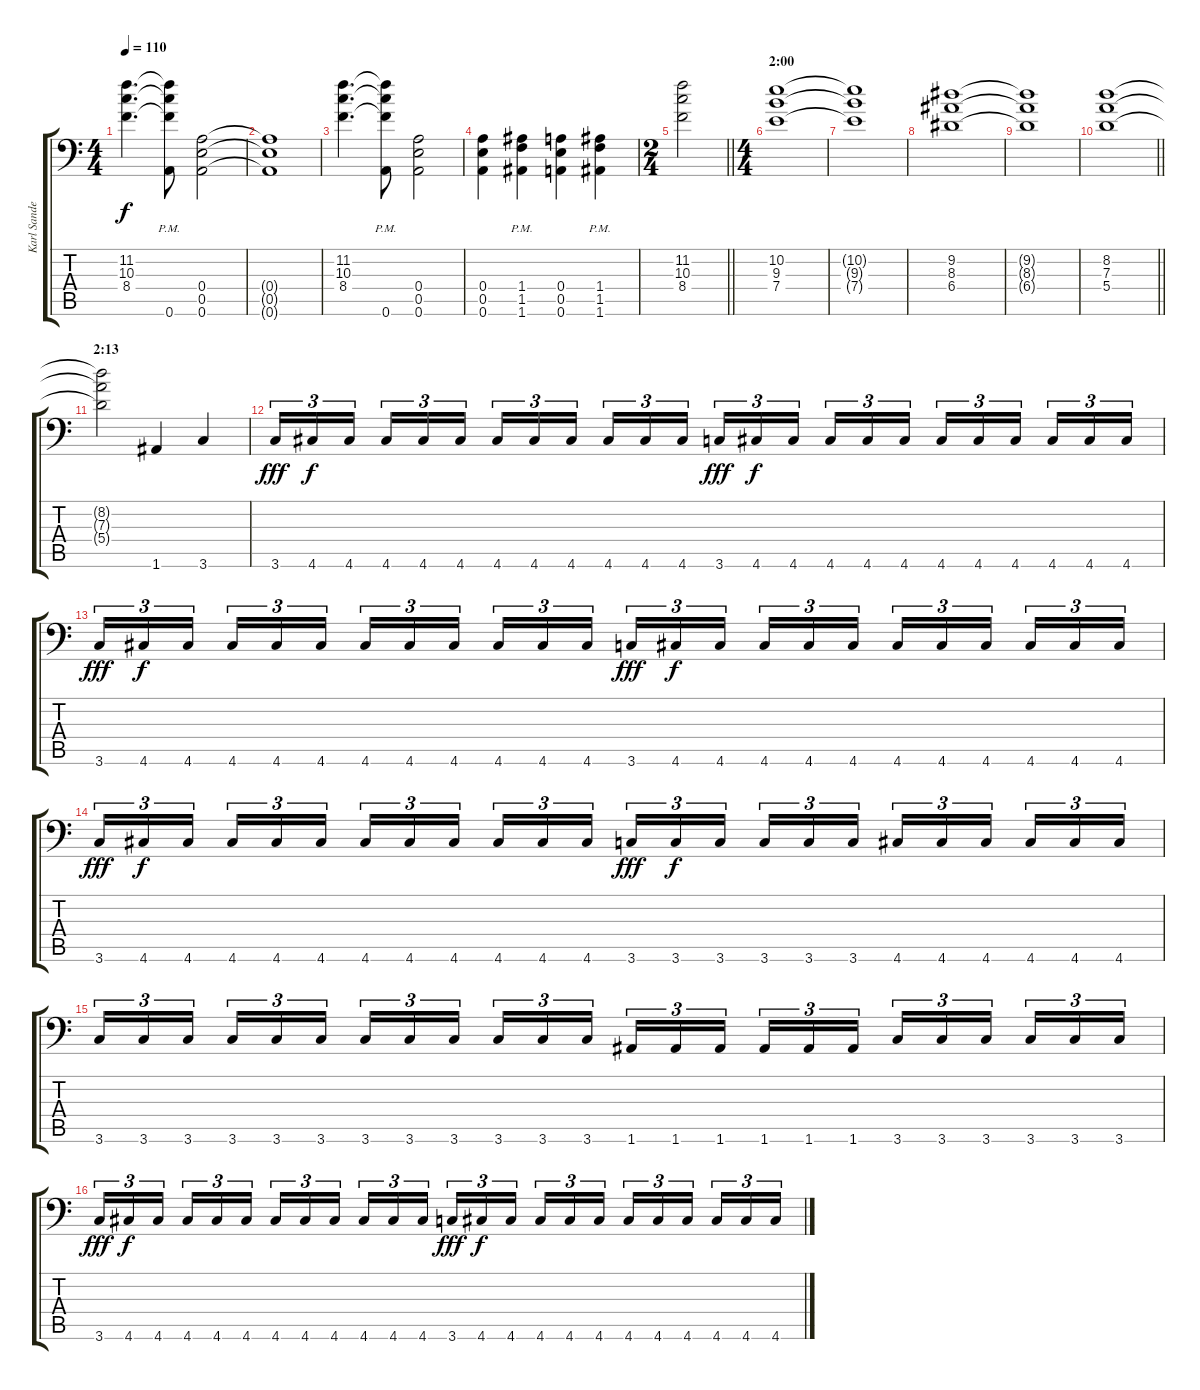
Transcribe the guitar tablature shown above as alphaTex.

\track ("Karl Sanders" "Karl Sande") {instrument distortionguitar}
\staff {score tabs}
\tuning (B3 Gb3 D3 A2 E2 A1) {hide}
\ts (4 4)
\tempo 110
\clef f4
\ks c
(11.2 10.3 8.4).4{d dy f} (11.2{t} 10.3{t} 8.4{t} 0.6{pm}).8 (0.4 0.5 0.6).2 |
(0.4{t} 0.5{t} 0.6{t}).1 |
(11.2 10.3 8.4).4{d} (11.2{t} 10.3{t} 8.4{t} 0.6{pm}).8 (0.4 0.5 0.6).2 |
(0.4 0.5 0.6).4 (1.4{pm} 1.5{pm} 1.6{pm}).4 (0.4 0.5 0.6).4 (1.4{pm} 1.5{pm} 1.6{pm}).4 |
\ts (2 4)
\barLineRight lightlight
(11.2 10.3 8.4).2 |
\ts (4 4)
\section ("" "2:00")
(10.2 9.3 7.4).1 |
(10.2{t} 9.3{t} 7.4{t}).1 |
(9.2 8.3 6.4).1 |
(9.2{t} 8.3{t} 6.4{t}).1 |
\barLineRight lightlight
(8.2 7.3 5.4).1 |
\section ("" "2:13")
(8.2{t} 7.3{t} 5.4{t}).2 1.6.4 3.6.4 |
3.6.16{tu (3 2) dy fff} 4.6.16{tu (3 2) dy f} 4.6.16{tu (3 2) beam splitsecondary} 4.6.16{tu (3 2)} 4.6.16{tu (3 2)} 4.6.16{tu (3 2)} 4.6.16{tu (3 2)} 4.6.16{tu (3 2)} 4.6.16{tu (3 2) beam splitsecondary} 4.6.16{tu (3 2)} 4.6.16{tu (3 2)} 4.6.16{tu (3 2)} 3.6.16{tu (3 2) dy fff} 4.6.16{tu (3 2) dy f} 4.6.16{tu (3 2) beam splitsecondary} 4.6.16{tu (3 2)} 4.6.16{tu (3 2)} 4.6.16{tu (3 2)} 4.6.16{tu (3 2)} 4.6.16{tu (3 2)} 4.6.16{tu (3 2) beam splitsecondary} 4.6.16{tu (3 2)} 4.6.16{tu (3 2)} 4.6.16{tu (3 2)} |
3.6.16{tu (3 2) dy fff} 4.6.16{tu (3 2) dy f} 4.6.16{tu (3 2) beam splitsecondary} 4.6.16{tu (3 2)} 4.6.16{tu (3 2)} 4.6.16{tu (3 2)} 4.6.16{tu (3 2)} 4.6.16{tu (3 2)} 4.6.16{tu (3 2) beam splitsecondary} 4.6.16{tu (3 2)} 4.6.16{tu (3 2)} 4.6.16{tu (3 2)} 3.6.16{tu (3 2) dy fff} 4.6.16{tu (3 2) dy f} 4.6.16{tu (3 2) beam splitsecondary} 4.6.16{tu (3 2)} 4.6.16{tu (3 2)} 4.6.16{tu (3 2)} 4.6.16{tu (3 2)} 4.6.16{tu (3 2)} 4.6.16{tu (3 2) beam splitsecondary} 4.6.16{tu (3 2)} 4.6.16{tu (3 2)} 4.6.16{tu (3 2)} |
3.6.16{tu (3 2) dy fff} 4.6.16{tu (3 2) dy f} 4.6.16{tu (3 2) beam splitsecondary} 4.6.16{tu (3 2)} 4.6.16{tu (3 2)} 4.6.16{tu (3 2)} 4.6.16{tu (3 2)} 4.6.16{tu (3 2)} 4.6.16{tu (3 2) beam splitsecondary} 4.6.16{tu (3 2)} 4.6.16{tu (3 2)} 4.6.16{tu (3 2)} 3.6.16{tu (3 2) dy fff} 3.6.16{tu (3 2) dy f} 3.6.16{tu (3 2) beam splitsecondary} 3.6.16{tu (3 2)} 3.6.16{tu (3 2)} 3.6.16{tu (3 2)} 4.6.16{tu (3 2)} 4.6.16{tu (3 2)} 4.6.16{tu (3 2) beam splitsecondary} 4.6.16{tu (3 2)} 4.6.16{tu (3 2)} 4.6.16{tu (3 2)} |
3.6.16{tu (3 2)} 3.6.16{tu (3 2)} 3.6.16{tu (3 2) beam splitsecondary} 3.6.16{tu (3 2)} 3.6.16{tu (3 2)} 3.6.16{tu (3 2)} 3.6.16{tu (3 2)} 3.6.16{tu (3 2)} 3.6.16{tu (3 2) beam splitsecondary} 3.6.16{tu (3 2)} 3.6.16{tu (3 2)} 3.6.16{tu (3 2)} 1.6.16{tu (3 2)} 1.6.16{tu (3 2)} 1.6.16{tu (3 2) beam splitsecondary} 1.6.16{tu (3 2)} 1.6.16{tu (3 2)} 1.6.16{tu (3 2)} 3.6.16{tu (3 2)} 3.6.16{tu (3 2)} 3.6.16{tu (3 2) beam splitsecondary} 3.6.16{tu (3 2)} 3.6.16{tu (3 2)} 3.6.16{tu (3 2)} |
3.6.16{tu (3 2) dy fff} 4.6.16{tu (3 2) dy f} 4.6.16{tu (3 2) beam splitsecondary} 4.6.16{tu (3 2)} 4.6.16{tu (3 2)} 4.6.16{tu (3 2)} 4.6.16{tu (3 2)} 4.6.16{tu (3 2)} 4.6.16{tu (3 2) beam splitsecondary} 4.6.16{tu (3 2)} 4.6.16{tu (3 2)} 4.6.16{tu (3 2)} 3.6.16{tu (3 2) dy fff} 4.6.16{tu (3 2) dy f} 4.6.16{tu (3 2) beam splitsecondary} 4.6.16{tu (3 2)} 4.6.16{tu (3 2)} 4.6.16{tu (3 2)} 4.6.16{tu (3 2)} 4.6.16{tu (3 2)} 4.6.16{tu (3 2) beam splitsecondary} 4.6.16{tu (3 2)} 4.6.16{tu (3 2)} 4.6.16{tu (3 2)}
